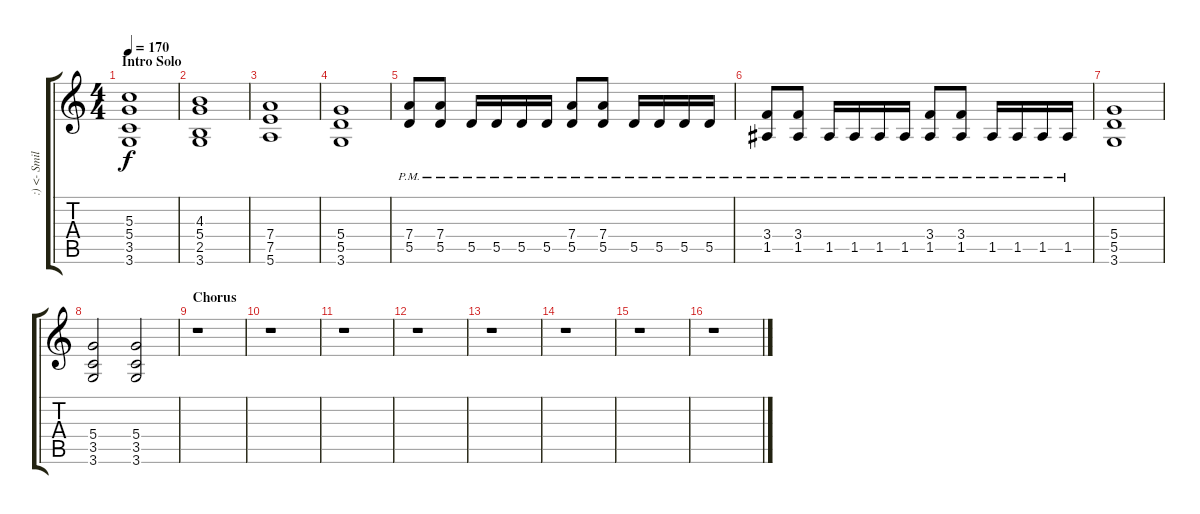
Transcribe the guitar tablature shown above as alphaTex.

\track (":) <- Smile!" ":) <- Smil") {instrument distortionguitar}
\staff {score tabs}
\tuning (E4 B3 G3 D3 A2 E2) {hide}
\ts (4 4)
\section ("" "Intro Solo")
\tempo 170
\clef g2
\ks c
(5.3 5.4 3.5 3.6).1{dy f} |
(4.3 5.4 2.5 3.6).1 |
(7.4 7.5 5.6).1 |
(5.4 5.5 3.6).1 |
(7.4{pm} 5.5{pm}).8 (7.4{pm} 5.5{pm}).8 5.5{pm}.16 5.5{pm}.16 5.5{pm}.16 5.5{pm}.16 (7.4{pm} 5.5{pm}).8 (7.4{pm} 5.5{pm}).8 5.5{pm}.16 5.5{pm}.16 5.5{pm}.16 5.5{pm}.16 |
(3.4{pm} 1.5{pm}).8 (3.4{pm} 1.5{pm}).8 1.5{pm}.16 1.5{pm}.16 1.5{pm}.16 1.5{pm}.16 (3.4{pm} 1.5{pm}).8 (3.4{pm} 1.5{pm}).8 1.5{pm}.16 1.5{pm}.16 1.5{pm}.16 1.5{pm}.16 |
(5.4 5.5 3.6).1 |
(5.4 3.5 3.6).2 (5.4 3.5 3.6).2 |
\section ("" "Chorus")
r.1 |
r.1 |
r.1 |
r.1 |
r.1 |
r.1 |
r.1 |
r.1
